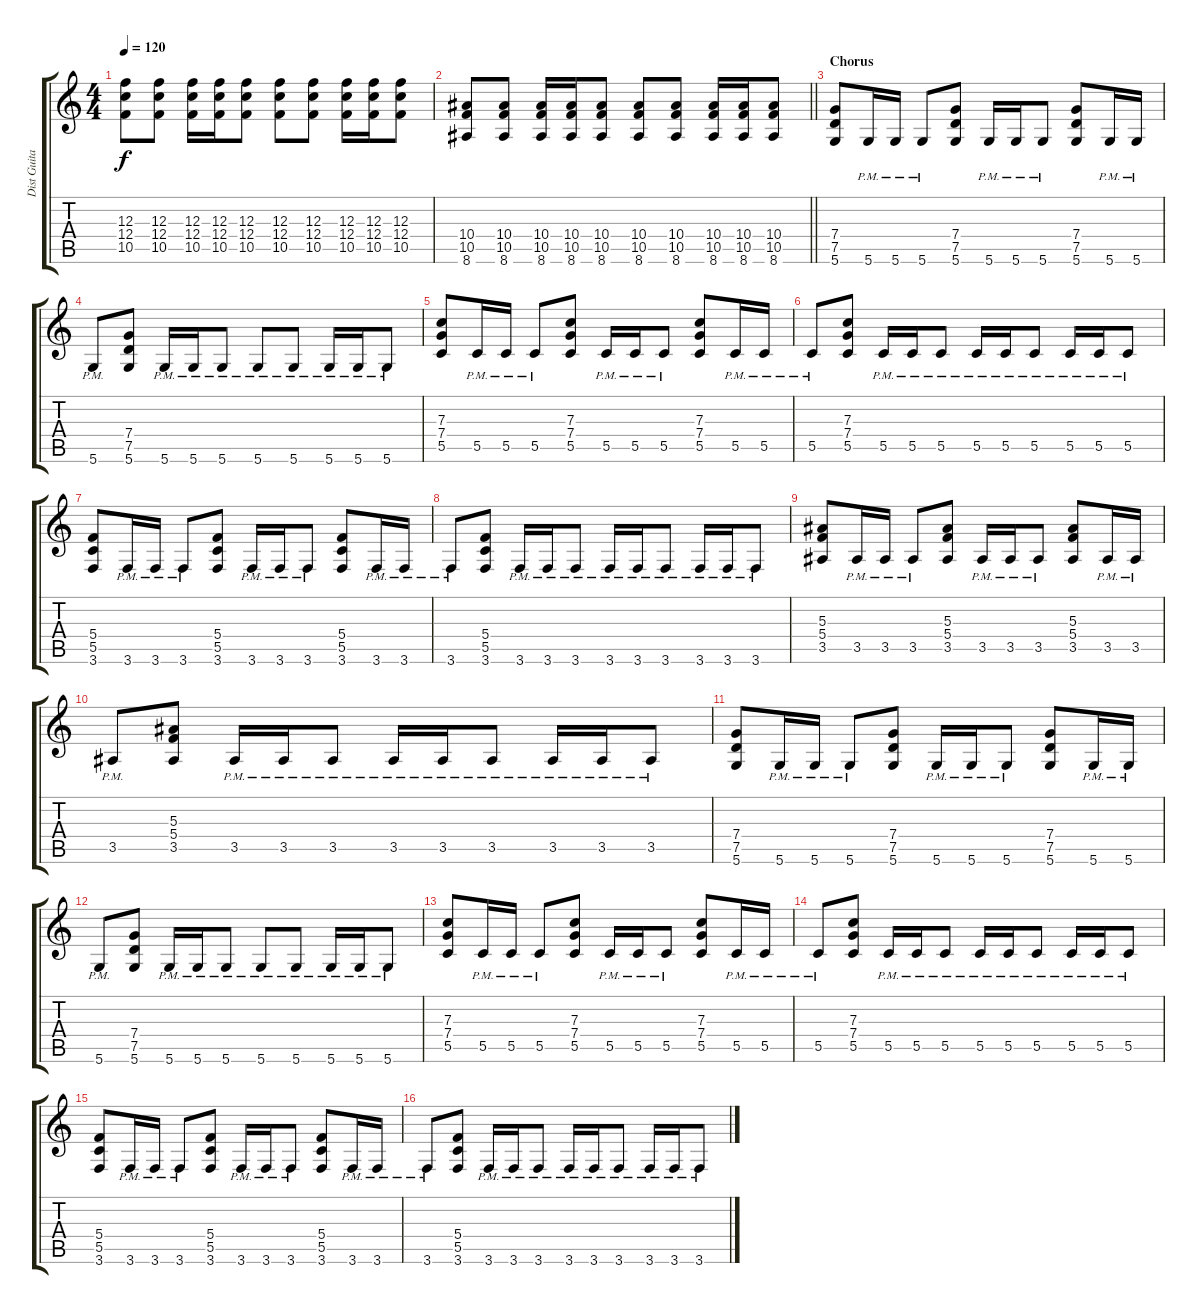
\track ("Dist Guitar" "Dist Guita") {instrument distortionguitar}
\staff {score tabs}
\tuning (D4 A3 F3 C3 G2 D2) {hide}
\ts (4 4)
\tempo 120
\clef g2
\ks c
(12.3 12.4 10.5).8{dy f} (12.3 12.4 10.5).8 (12.3 12.4 10.5).16 (12.3 12.4 10.5).16 (12.3 12.4 10.5).8 (12.3 12.4 10.5).8 (12.3 12.4 10.5).8 (12.3 12.4 10.5).16 (12.3 12.4 10.5).16 (12.3 12.4 10.5).8 |
\barLineRight lightlight
(10.4 10.5 8.6).8 (10.4 10.5 8.6).8 (10.4 10.5 8.6).16 (10.4 10.5 8.6).16 (10.4 10.5 8.6).8 (10.4 10.5 8.6).8 (10.4 10.5 8.6).8 (10.4 10.5 8.6).16 (10.4 10.5 8.6).16 (10.4 10.5 8.6).8 |
\section ("" "Chorus")
(7.4 7.5 5.6).8 5.6{pm}.16 5.6{pm}.16 5.6{pm}.8 (7.4 7.5 5.6).8 5.6{pm}.16 5.6{pm}.16 5.6{pm}.8 (7.4 7.5 5.6).8 5.6{pm}.16 5.6{pm}.16 |
5.6{pm}.8 (7.4 7.5 5.6).8 5.6{pm}.16 5.6{pm}.16 5.6{pm}.8 5.6{pm}.8 5.6{pm}.8 5.6{pm}.16 5.6{pm}.16 5.6{pm}.8 |
(7.3 7.4 5.5).8 5.5{pm}.16 5.5{pm}.16 5.5{pm}.8 (7.3 7.4 5.5).8 5.5{pm}.16 5.5{pm}.16 5.5{pm}.8 (7.3 7.4 5.5).8 5.5{pm}.16 5.5{pm}.16 |
5.5{pm}.8 (7.3 7.4 5.5).8 5.5{pm}.16 5.5{pm}.16 5.5{pm}.8 5.5{pm}.16 5.5{pm}.16 5.5{pm}.8 5.5{pm}.16 5.5{pm}.16 5.5{pm}.8 |
(5.4 5.5 3.6).8 3.6{pm}.16 3.6{pm}.16 3.6{pm}.8 (5.4 5.5 3.6).8 3.6{pm}.16 3.6{pm}.16 3.6{pm}.8 (5.4 5.5 3.6).8 3.6{pm}.16 3.6{pm}.16 |
3.6{pm}.8 (5.4 5.5 3.6).8 3.6{pm}.16 3.6{pm}.16 3.6{pm}.8 3.6{pm}.16 3.6{pm}.16 3.6{pm}.8 3.6{pm}.16 3.6{pm}.16 3.6{pm}.8 |
(5.3 5.4 3.5).8 3.5{pm}.16 3.5{pm}.16 3.5{pm}.8 (5.3 5.4 3.5).8 3.5{pm}.16 3.5{pm}.16 3.5{pm}.8 (5.3 5.4 3.5).8 3.5{pm}.16 3.5{pm}.16 |
3.5{pm}.8 (5.3 5.4 3.5).8 3.5{pm}.16 3.5{pm}.16 3.5{pm}.8 3.5{pm}.16 3.5{pm}.16 3.5{pm}.8 3.5{pm}.16 3.5{pm}.16 3.5{pm}.8 |
(7.4 7.5 5.6).8 5.6{pm}.16 5.6{pm}.16 5.6{pm}.8 (7.4 7.5 5.6).8 5.6{pm}.16 5.6{pm}.16 5.6{pm}.8 (7.4 7.5 5.6).8 5.6{pm}.16 5.6{pm}.16 |
5.6{pm}.8 (7.4 7.5 5.6).8 5.6{pm}.16 5.6{pm}.16 5.6{pm}.8 5.6{pm}.8 5.6{pm}.8 5.6{pm}.16 5.6{pm}.16 5.6{pm}.8 |
(7.3 7.4 5.5).8 5.5{pm}.16 5.5{pm}.16 5.5{pm}.8 (7.3 7.4 5.5).8 5.5{pm}.16 5.5{pm}.16 5.5{pm}.8 (7.3 7.4 5.5).8 5.5{pm}.16 5.5{pm}.16 |
5.5{pm}.8 (7.3 7.4 5.5).8 5.5{pm}.16 5.5{pm}.16 5.5{pm}.8 5.5{pm}.16 5.5{pm}.16 5.5{pm}.8 5.5{pm}.16 5.5{pm}.16 5.5{pm}.8 |
(5.4 5.5 3.6).8 3.6{pm}.16 3.6{pm}.16 3.6{pm}.8 (5.4 5.5 3.6).8 3.6{pm}.16 3.6{pm}.16 3.6{pm}.8 (5.4 5.5 3.6).8 3.6{pm}.16 3.6{pm}.16 |
3.6{pm}.8 (5.4 5.5 3.6).8 3.6{pm}.16 3.6{pm}.16 3.6{pm}.8 3.6{pm}.16 3.6{pm}.16 3.6{pm}.8 3.6{pm}.16 3.6{pm}.16 3.6{pm}.8
